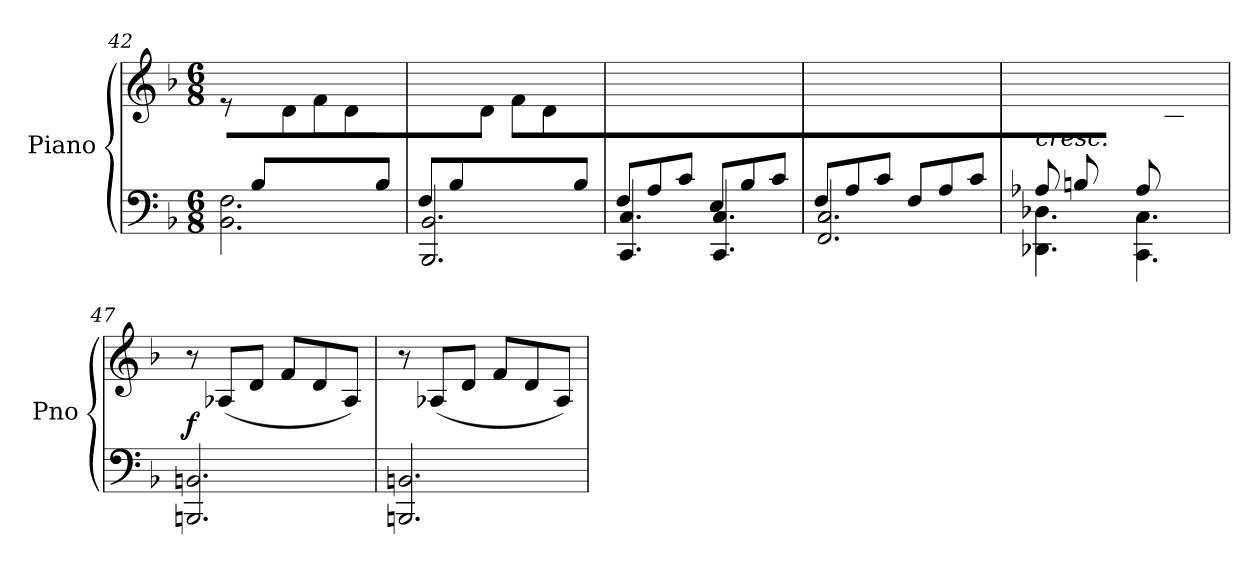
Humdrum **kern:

**kern	**kern	**dynam
*part1	*part1	*part1
*staff2	*staff1	*staff1/2
*I"Piano	*	*
*I'Pno	*	*
*clefF4	*clefG2	*
*k[b-]	*k[b-]	*
*M6/8	*M6/8	*
=42	=42	=42
*^	*	*
8ryy	2.BB-\ 2.F\	8r	.
8B-/L	.	8ryy	.
4.ryy	.	8d\J	.
.	.	8f\L	.
.	.	8d\	.
8B-/J	.	8ryy	.
=43	=43	=43	=43
8F/L	2.BBB-/ 2.BB-/	4ryy	.
8B-/	.	.	.
4.ryy	.	8d\J	.
.	.	8f\L	.
.	.	8d\	.
8B-/J	.	8ryy	.
=44	=44	=44	=44
8F/L	4.CC/ 4.C/	2.ryy	.
8A/	.	.	.
8c/J	.	.	.
8E/L	4.CC/ 4.C/	.	.
8B-/	.	.	.
8c/J	.	.	.
=45	=45	=45	=45
8F/L	2.FF/ 2.C/	2.ryy	.
8A/	.	.	.
8c/J	.	.	.
8F/L	.	.	.
8A/	.	.	.
8c/J	.	.	.
!!LO:LB:g=z
=46	=46	=46	=46
!	!	!LO:TX:b:i:t=cresc.	!
(>8A-X/L	4.DD-X\ 4.D-X\	4ryy	.
8Bn/	.	.	.
8ryy	.	8f\J)	.
(>8A-/L	4.CC\ 4.C\	8ryy	.
4ryy	.	8c\	.
.	.	8f\J)	.
*v	*v	*	*
=47	=47	=47
!	!	!LO:DY:b
2.BBBn/ 2.BBn/	8r	f
.	(<8A-X/L	.
.	8d/J	.
.	8f/L	.
.	8d/	.
.	8A-/J)	.
=48	=48	=48
2.BBBn/ 2.BBn/	8r	.
.	(<8A-X/L	.
.	8d/J	.
.	8f/L	.
.	8d/	.
.	8A-/J)	.
=	=	=
*-	*-	*-
